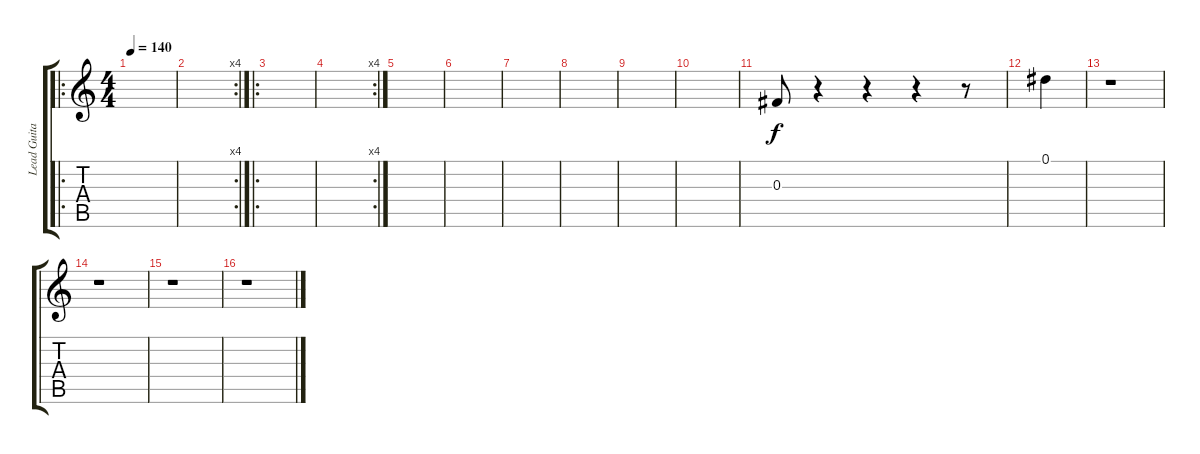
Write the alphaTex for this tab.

\track ("Lead Guitar" "Lead Guita") {instrument distortionguitar}
\staff {score tabs}
\tuning (Eb4 Bb3 Gb3 Db3 Ab2 Db2) {hide}
\ro
\ts (4 4)
\tempo 140
\clef g2
\ks c
|
\rc 4
|
\ro
|
\rc 4
|
|
|
|
|
|
|
0.3.8 r.4 r.4 r.4 r.8 |
0.1.4 |
r.1 |
r.1 |
r.1 |
r.1
